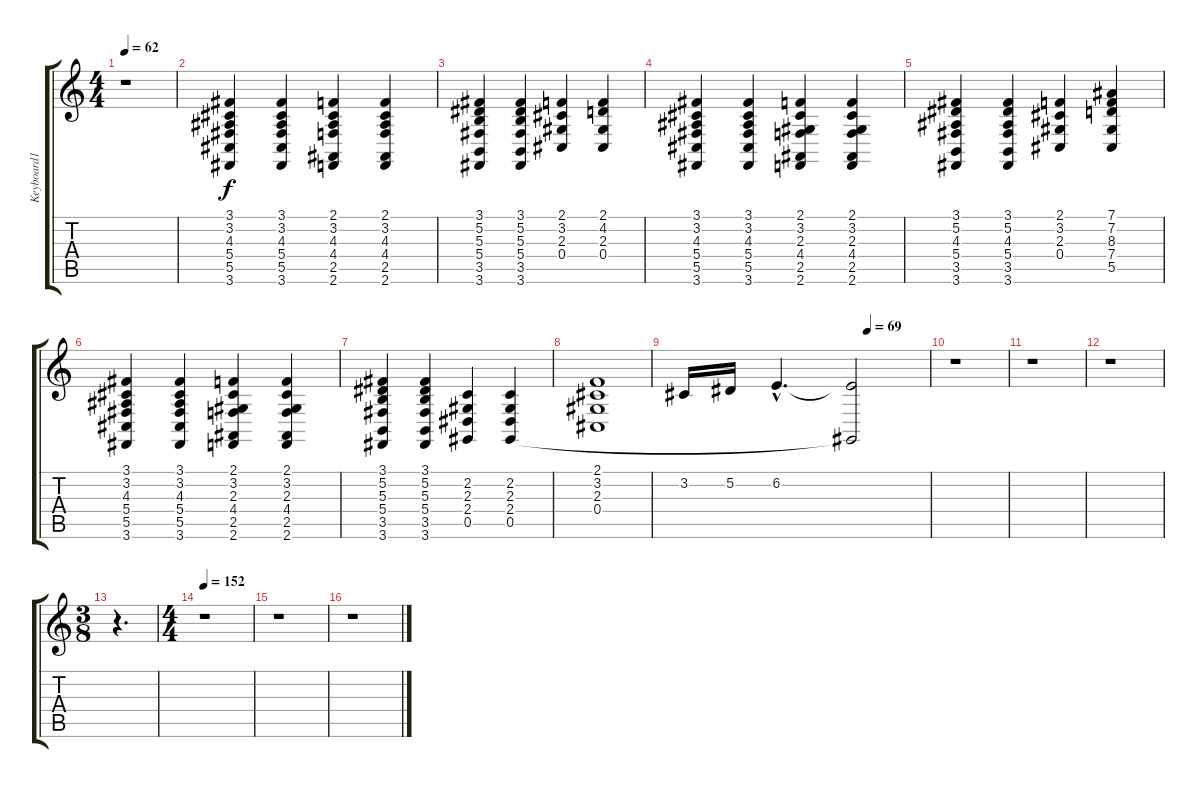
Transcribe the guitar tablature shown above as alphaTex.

\track ("Keyboard1" "Keyboard1") {instrument acousticgrandpiano}
\staff {score tabs}
\tuning (Eb4 Bb3 Gb3 Db3 Ab2 Eb2) {hide}
\ts (4 4)
\tempo 62
\clef g2
\ks c
r.1{dy f instrument acousticgrandpiano} |
(3.1 3.2 4.3 5.4 5.5 3.6).4 (3.1 3.2 4.3 5.4 5.5 3.6).4 (2.1 3.2 4.3 4.4 2.5 2.6).4 (2.1 3.2 4.3 4.4 2.5 2.6).4 |
(3.1 5.2 5.3 5.4 3.5 3.6).4 (3.1 5.2 5.3 5.4 3.5 3.6).4 (2.1 3.2 2.3 0.4).4 (2.1 4.2 2.3 0.4).4 |
(3.1 3.2 4.3 5.4 5.5 3.6).4 (3.1 3.2 4.3 5.4 5.5 3.6).4 (2.1 3.2 2.3 4.4 2.5 2.6).4 (2.1 3.2 2.3 4.4 2.5 2.6).4 |
(3.1 5.2 4.3 5.4 3.5 3.6).4 (3.1 5.2 4.3 5.4 3.5 3.6).4 (2.1 3.2 2.3 0.4).4 (7.1 7.2 8.3 7.4 5.5).4 |
(3.1 3.2 4.3 5.4 5.5 3.6).4 (3.1 3.2 4.3 5.4 5.5 3.6).4 (2.1 3.2 2.3 4.4 2.5 2.6).4 (2.1 3.2 2.3 4.4 2.5 2.6).4 |
(3.1 5.2 5.3 5.4 3.5 3.6).4 (3.1 5.2 5.3 5.4 3.5 3.6).4 (2.2 2.3 2.4 0.5).4 (2.2 2.3 2.4 0.5).4 |
(2.1 3.2 2.3 0.4).1 |
\tempo (69 0.75)
3.2.16 5.2.16 6.2{hac}.4{d} (6.2{t} 0.5{t}).2 |
r.1 |
r.1 |
r.1 |
\ts (3 8)
r.4{d} |
\ts (4 4)
\tempo 152
r.1 |
r.1 |
r.1
